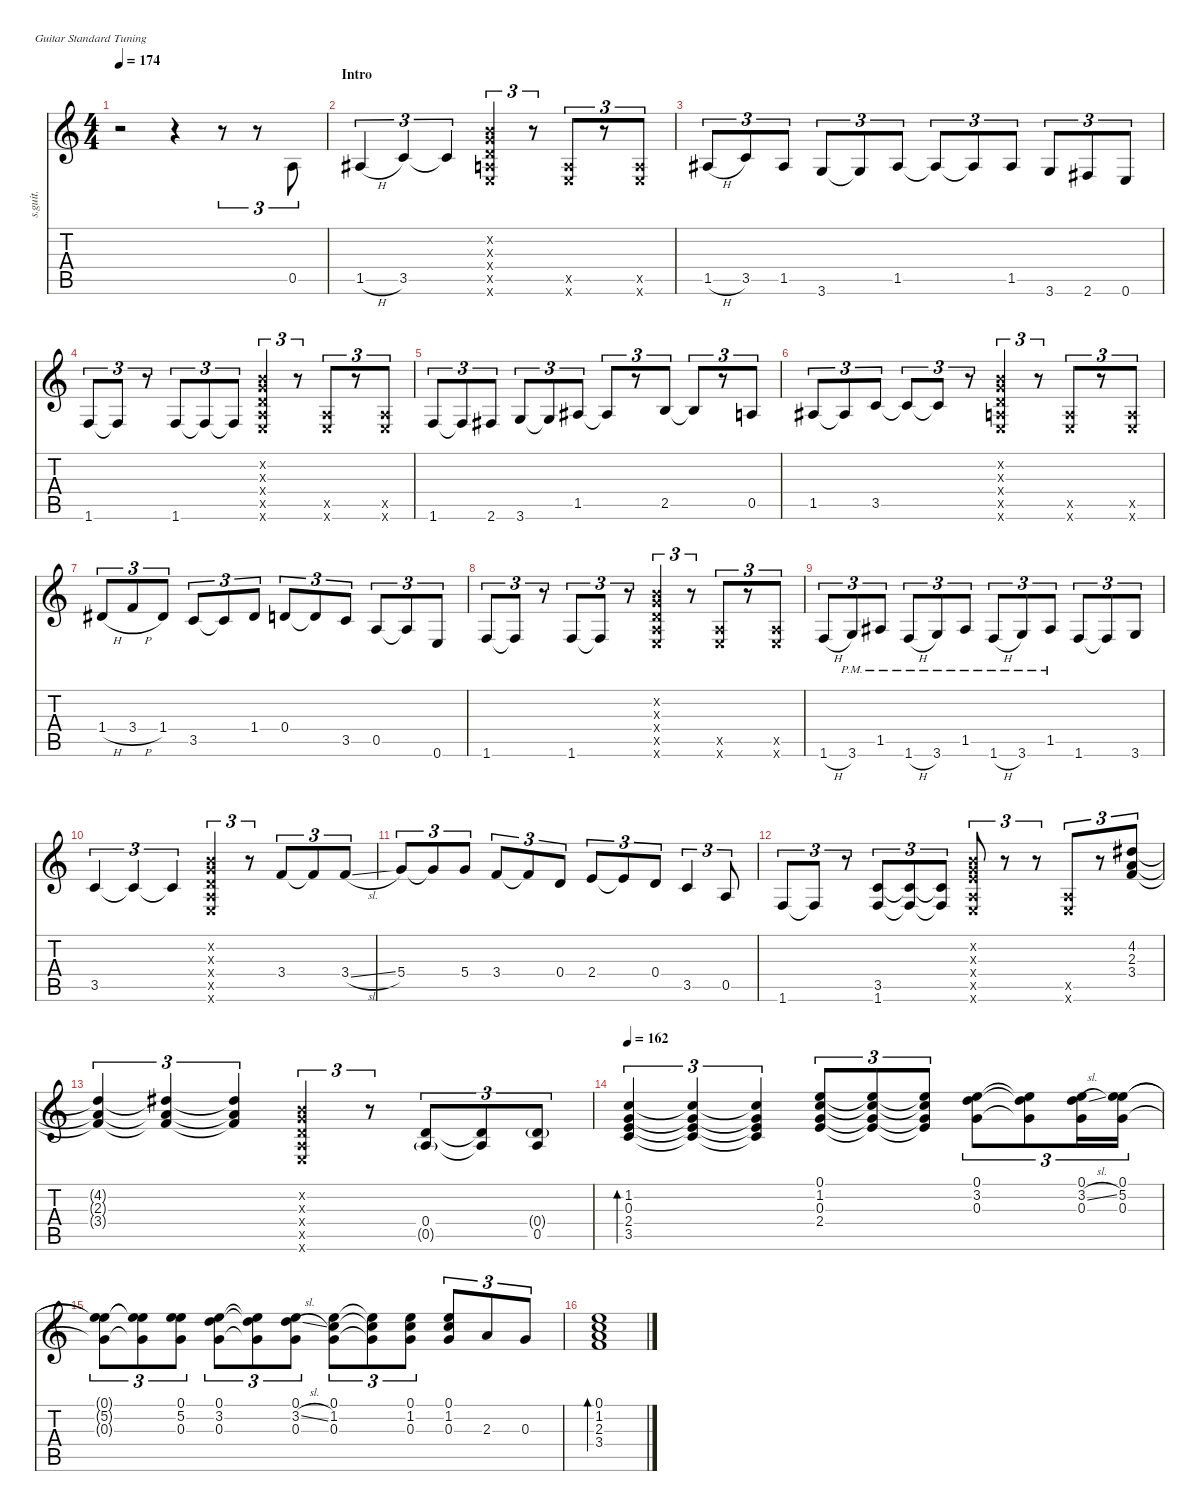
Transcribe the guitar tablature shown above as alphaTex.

\defaultSystemsLayout 4
\hideDynamics
\bracketExtendMode nobrackets
\otherSystemsTrackNameOrientation horizontal
\track ("Track 1" "s.guit.") {instrument acousticguitarsteel}
\staff {score tabs}
\tuning (E4 B3 G3 D3 A2 E2)
\ts (4 4)
\tempo 174
\clef g2
\ks c
r.2{dy f instrument acousticguitarsteel beam Down} r.4{beam Down} r.8{tu (3 2) beam Down} r.8{tu (3 2) beam Down} 0.5.8{tu (3 2) beam Up} |
\section ("" "Intro")
1.5{h acc #}.4{tu (3 2) beam Up} 3.5.4{tu (3 2) beam Up} 3.5{t}.4{tu (3 2) beam Up} (0.2{x} 0.3{x} 0.4{x} 0.5{x} 0.6{x}).4{tu (3 2) beam Up} r.8{tu (3 2) beam Up} (0.5{x} 0.6{x}).8{tu (3 2) beam Up} r.8{tu (3 2) beam Up} (0.5{x} 0.6{x}).8{tu (3 2) beam Up} |
1.5{h acc #}.8{tu (3 2) beam Up} 3.5.8{tu (3 2) beam Up} 1.5{acc #}.8{tu (3 2) beam Up} 3.6.8{tu (3 2) beam Up} 3.6{t}.8{tu (3 2) beam Up} 1.5{acc #}.8{tu (3 2) beam Up} 1.5{t acc #}.8{tu (3 2) beam Up} 1.5{t acc #}.8{tu (3 2) beam Up} 1.5{acc #}.8{tu (3 2) beam Up} 3.6.8{tu (3 2) beam Up} 2.6{acc #}.8{tu (3 2) beam Up} 0.6.8{tu (3 2) beam Up} |
1.6.8{tu (3 2) beam Up} 1.6{t}.8{tu (3 2) beam Up} r.8{tu (3 2) beam Up} 1.6.8{tu (3 2) beam Up} 1.6{t}.8{tu (3 2) beam Up} 1.6{t}.8{tu (3 2) beam Up} (0.2{x} 0.3{x} 0.4{x} 0.5{x} 0.6{x}).4{tu (3 2) beam Up} r.8{tu (3 2) beam Up} (0.5{x} 0.6{x}).8{tu (3 2) beam Up} r.8{tu (3 2) beam Up} (0.5{x} 0.6{x}).8{tu (3 2) beam Up} |
1.6.8{tu (3 2) beam Up} 1.6{t}.8{tu (3 2) beam Up} 2.6{acc #}.8{tu (3 2) beam Up} 3.6.8{tu (3 2) beam Up} 3.6{t}.8{tu (3 2) beam Up} 1.5{acc #}.8{tu (3 2) beam Up} 1.5{t acc #}.8{tu (3 2) beam Up} r.8{tu (3 2) beam Up} 2.5.8{tu (3 2) beam Up} 2.5{t}.8{tu (3 2) beam Up} r.8{tu (3 2) beam Up} 0.5.8{tu (3 2) beam Up} |
1.5{acc #}.8{tu (3 2) beam Up} 1.5{t acc #}.8{tu (3 2) beam Up} 3.5.8{tu (3 2) beam Up} 3.5{t}.8{tu (3 2) beam Up} 3.5{t}.8{tu (3 2) beam Up} r.8{tu (3 2) beam Up} (0.2{x} 0.3{x} 0.4{x} 0.5{x} 0.6{x}).4{tu (3 2) beam Up} r.8{tu (3 2) beam Up} (0.5{x} 0.6{x}).8{tu (3 2) beam Up} r.8{tu (3 2) beam Up} (0.5{x} 0.6{x}).8{tu (3 2) beam Up} |
1.4{h acc #}.8{tu (3 2) beam Up} 3.4{h}.8{tu (3 2) beam Up} 1.4{acc #}.8{tu (3 2) beam Up} 3.5.8{tu (3 2) beam Up} 3.5{t}.8{tu (3 2) beam Up} 1.4{acc #}.8{tu (3 2) beam Up} 0.4.8{tu (3 2) beam Up} 0.4{t}.8{tu (3 2) beam Up} 3.5.8{tu (3 2) beam Up} 0.5.8{tu (3 2) beam Up} 0.5{t}.8{tu (3 2) beam Up} 0.6.8{tu (3 2) beam Up} |
1.6.8{tu (3 2) beam Up} 1.6{t}.8{tu (3 2) beam Up} r.8{tu (3 2) beam Up} 1.6.8{tu (3 2) beam Up} 1.6{t}.8{tu (3 2) beam Up} r.8{tu (3 2) beam Up} (0.2{x} 0.3{x} 0.4{x} 0.5{x} 0.6{x}).4{tu (3 2) beam Up} r.8{tu (3 2) beam Up} (0.5{x} 0.6{x}).8{tu (3 2) beam Up} r.8{tu (3 2) beam Up} (0.5{x} 0.6{x}).8{tu (3 2) beam Up} |
1.6{h}.8{tu (3 2) beam Up} 3.6{pm}.8{tu (3 2) beam Up} 1.5{pm acc #}.8{tu (3 2) beam Up} 1.6{h pm}.8{tu (3 2) beam Up} 3.6{pm}.8{tu (3 2) beam Up} 1.5{pm acc #}.8{tu (3 2) beam Up} 1.6{h pm}.8{tu (3 2) beam Up} 3.6{pm}.8{tu (3 2) beam Up} 1.5{pm acc #}.8{tu (3 2) beam Up} 1.6.8{tu (3 2) beam Up} 1.6{t}.8{tu (3 2) beam Up} 3.6.8{tu (3 2) beam Up} |
3.5.4{tu (3 2) beam Up} 3.5{t}.4{tu (3 2) beam Up} 3.5{t}.4{tu (3 2) beam Up} (0.2{x} 0.3{x} 0.4{x} 0.5{x} 0.6{x}).4{tu (3 2) beam Up} r.8{tu (3 2) beam Up} 3.4.8{tu (3 2) beam Up} 3.4{t}.8{tu (3 2) beam Up} 3.4{sl}.8{tu (3 2) beam Up} |
5.4.8{tu (3 2) beam Up} 5.4{t}.8{tu (3 2) beam Up} 5.4.8{tu (3 2) beam Up} 3.4.8{tu (3 2) beam Up} 3.4{t}.8{tu (3 2) beam Up} 0.4.8{tu (3 2) beam Up} 2.4.8{tu (3 2) beam Up} 2.4{t}.8{tu (3 2) beam Up} 0.4.8{tu (3 2) beam Up} 3.5.4{tu (3 2) beam Up} 0.5.8{tu (3 2) beam Up} |
1.6.8{tu (3 2) beam Up} 1.6{t}.8{tu (3 2) beam Up} r.8{tu (3 2) beam Up} (3.5 1.6).8{tu (3 2) beam Up} (3.5{t} 1.6{t}).8{tu (3 2) beam Up} (3.5{t} 1.6{t}).8{tu (3 2) beam Up} (0.2{x} 0.3{x} 2.4{x} 0.5{x} 0.6{x}).8{tu (3 2) beam Up} r.8{tu (3 2) beam Up} r.8{tu (3 2) beam Up} (0.5{x} 0.6{x}).8{tu (3 2) beam Up} r.8{tu (3 2) beam Up} (4.2{acc #} 2.3 3.4).8{tu (3 2) beam Up} |
(4.2{t acc #} 2.3{t} 3.4{t}).4{tu (3 2) beam Up} (4.2{t acc #} 2.3{t} 3.4{t}).4{tu (3 2) beam Up} (4.2{t acc #} 2.3{t} 3.4{t}).4{tu (3 2) beam Up} (0.2{x} 0.3{x} 0.4{x} 0.5{x} 0.6{x}).4{tu (3 2) beam Up} r.8{tu (3 2) beam Up} (0.4 0.5{g}).8{tu (3 2) beam Up} (0.4{t} 0.5{t}).8{tu (3 2) beam Up} (0.4{g} 0.5).8{tu (3 2) beam Up} |
\tempo 162
(1.2 0.3 2.4 3.5).4{tu (3 2) bd 120 beam Up} (1.2{t} 0.3{t} 2.4{t} 3.5{t}).4{tu (3 2) beam Up} (1.2{t} 0.3{t} 2.4{t} 3.5{t}).4{tu (3 2) beam Up} (0.1 1.2 0.3 2.4).8{tu (3 2) beam Up} (0.1{t} 1.2{t} 0.3{t} 2.4{t}).8{tu (3 2) beam Up} (0.1{t} 1.2{t} 0.3{t} 2.4{t}).8{tu (3 2) beam Up} (0.1 3.2 0.3).8{tu (3 2) beam Down} (0.1{t} 3.2{t} 0.3{t}).8{tu (3 2) beam Down} (0.1 3.2{sl} 0.3).16{tu (3 2) beam Down} (0.1 5.2 0.3).16{tu (3 2) beam Down} |
(0.1{t} 5.2{t} 0.3{t}).8{tu (3 2) beam Down} (0.1{t} 5.2{t} 0.3{t}).8{tu (3 2) beam Down} (0.1 5.2 0.3).8{tu (3 2) beam Down} (0.1 3.2 0.3).8{tu (3 2) dy mf beam Down} (0.1{t} 3.2{t} 0.3{t}).8{tu (3 2) dy f beam Down} (0.1 3.2{sl} 0.3).8{tu (3 2) beam Down} (0.1 1.2 0.3).8{tu (3 2) dy mf beam Down} (0.1{t} 1.2{t} 0.3{t}).8{tu (3 2) dy f beam Down} (0.1 1.2 0.3).8{tu (3 2) beam Down} (1.2 0.3 0.1).8{tu (3 2) beam Up} 2.3.8{tu (3 2) beam Up} 0.3.8{tu (3 2) beam Up} |
(0.1 1.2 2.3 3.4).1{bd 240 beam Down}
